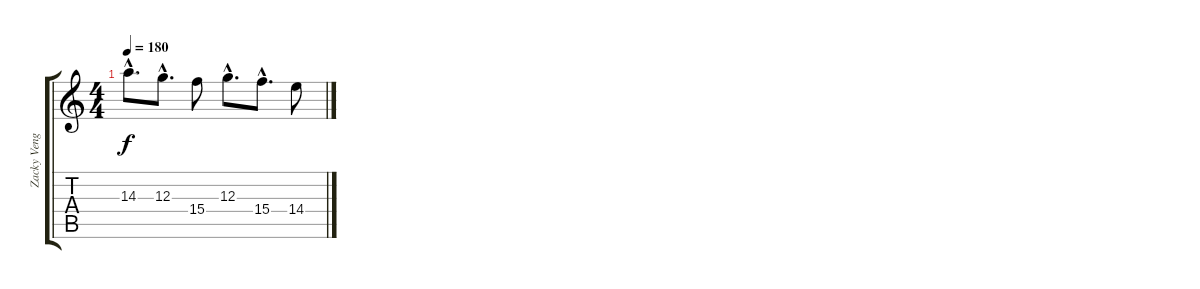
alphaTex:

\track ("Zacky Vengeance" "Zacky Veng") {instrument distortionguitar}
\staff {score tabs}
\tuning (E4 B3 G3 D3 A2 D2) {hide}
\ts (4 4)
\tempo 180
\clef g2
\ks c
14.3{hac}.8{d dy f} 12.3{hac}.8{d} 15.4.8 12.3{hac}.8{d} 15.4{hac}.8{d} 14.4.8
